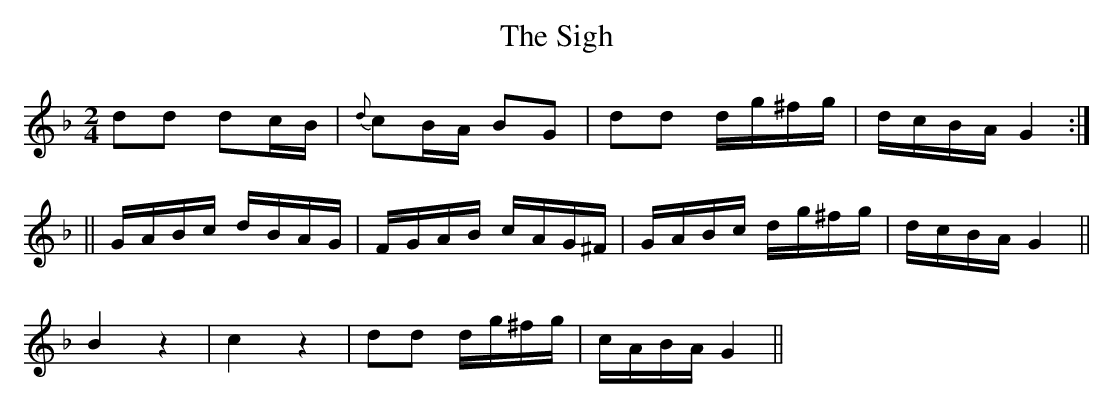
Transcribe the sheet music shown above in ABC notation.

X:1
T:Sigh, The
M:2/4
L:1/8
K:G Dorian
dd dc/B/ | {d}cB/A/ BG | dd d/g/^f/g/ | d/c/B/A/ G2 :|
|| G/A/B/c/ d/B/A/G/ | F/G/A/B/ c/A/G/^F/ | G/A/B/c/ d/g/^f/g/ | d/c/B/A/ G2 ||
B2z2 | c2z2 | dd d/g/^f/g/ | c/A/B/A/ G2 ||
